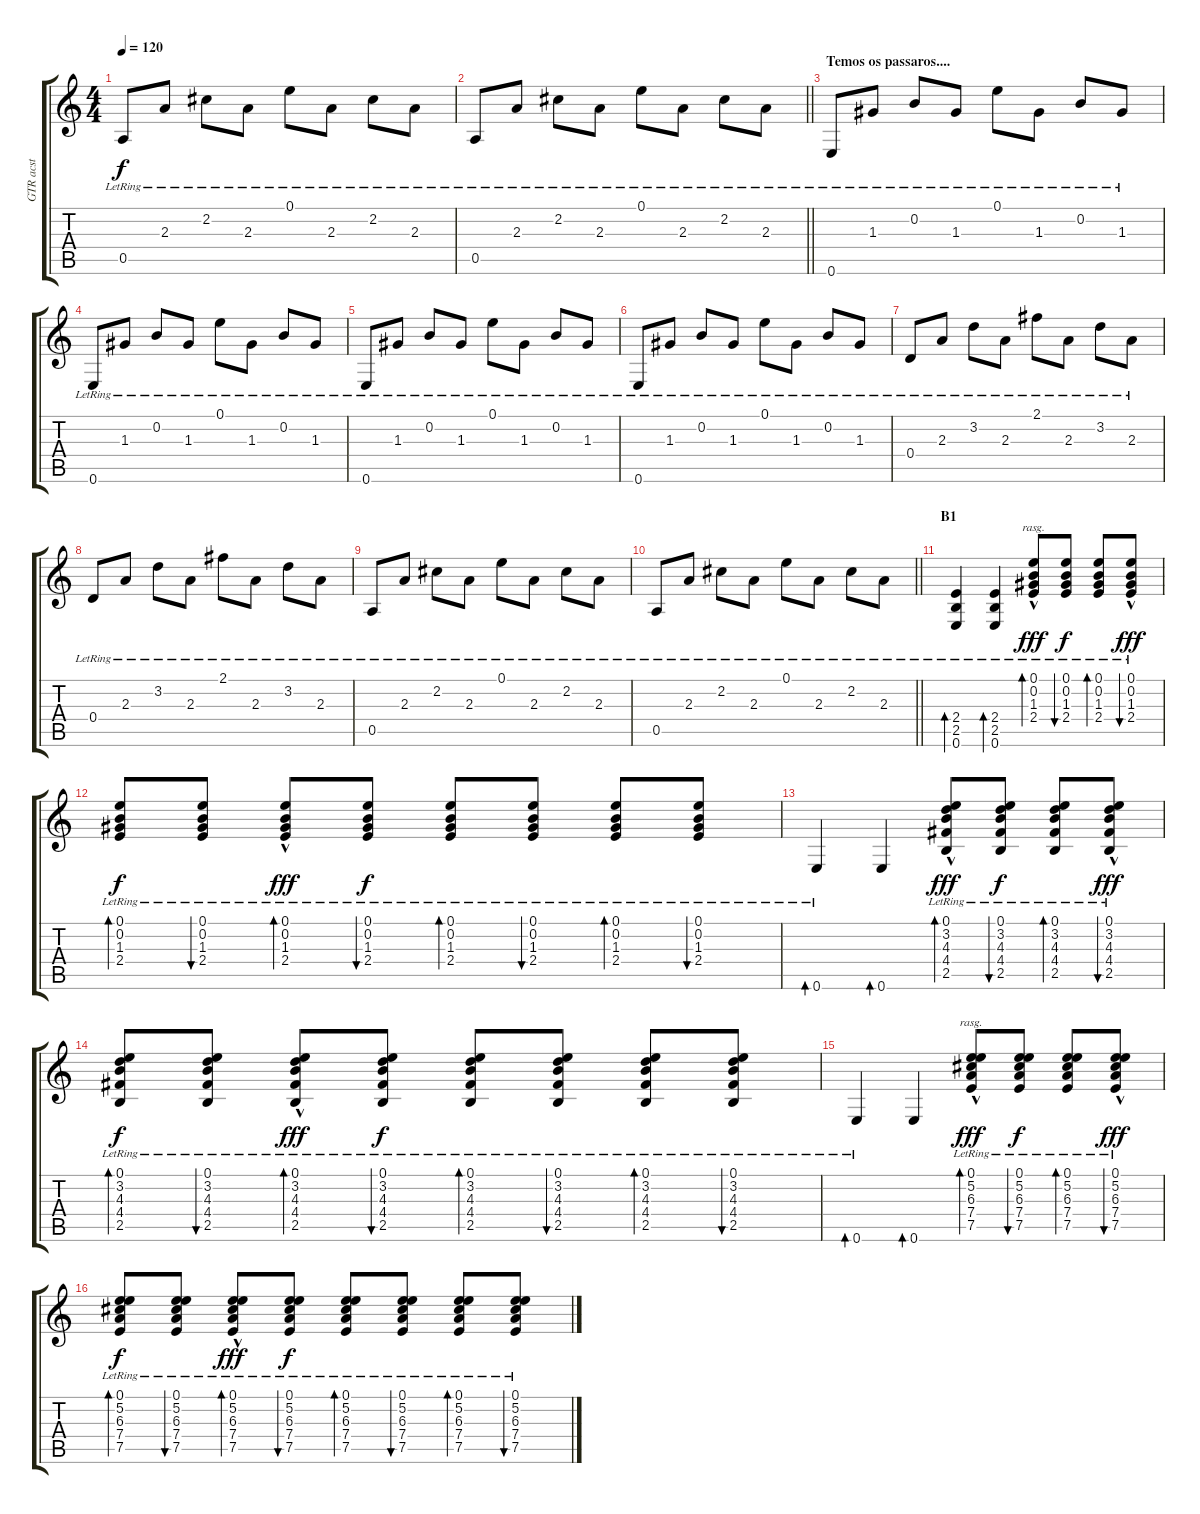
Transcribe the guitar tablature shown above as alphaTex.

\track ("GTR acst " "GTR acst ") {instrument acousticguitarsteel}
\staff {score tabs}
\tuning (E4 B3 G3 D3 A2 E2) {hide}
\ts (4 4)
\tempo 120
\clef g2
\ks c
0.5{lr}.8{dy f} 2.3{lr}.8 2.2{lr}.8 2.3{lr}.8 0.1{lr}.8 2.3{lr}.8 2.2{lr}.8 2.3{lr}.8 |
\barLineRight lightlight
0.5{lr}.8 2.3{lr}.8 2.2{lr}.8 2.3{lr}.8 0.1{lr}.8 2.3{lr}.8 2.2{lr}.8 2.3{lr}.8 |
\section ("" "Temos os passaros....")
0.6{lr}.8 1.3{lr}.8 0.2{lr}.8 1.3{lr}.8 0.1{lr}.8 1.3{lr}.8 0.2{lr}.8 1.3{lr}.8 |
0.6{lr}.8 1.3{lr}.8 0.2{lr}.8 1.3{lr}.8 0.1{lr}.8 1.3{lr}.8 0.2{lr}.8 1.3{lr}.8 |
0.6{lr}.8 1.3{lr}.8 0.2{lr}.8 1.3{lr}.8 0.1{lr}.8 1.3{lr}.8 0.2{lr}.8 1.3{lr}.8 |
0.6{lr}.8 1.3{lr}.8 0.2{lr}.8 1.3{lr}.8 0.1{lr}.8 1.3{lr}.8 0.2{lr}.8 1.3{lr}.8 |
0.4{lr}.8 2.3{lr}.8 3.2{lr}.8 2.3{lr}.8 2.1{lr}.8 2.3{lr}.8 3.2{lr}.8 2.3{lr}.8 |
0.4{lr}.8 2.3{lr}.8 3.2{lr}.8 2.3{lr}.8 2.1{lr}.8 2.3{lr}.8 3.2{lr}.8 2.3{lr}.8 |
0.5{lr}.8 2.3{lr}.8 2.2{lr}.8 2.3{lr}.8 0.1{lr}.8 2.3{lr}.8 2.2{lr}.8 2.3{lr}.8 |
\barLineRight lightlight
0.5{lr}.8 2.3{lr}.8 2.2{lr}.8 2.3{lr}.8 0.1{lr}.8 2.3{lr}.8 2.2{lr}.8 2.3{lr}.8 |
\section ("" "B1")
(2.4{lr} 2.5{lr} 0.6{lr}).4{bd 30} (2.4{lr} 2.5{lr} 0.6{lr}).4{bd 30} (0.1{hac lr} 0.2{hac lr} 1.3{hac lr} 2.4{hac lr}).8{bd 240 rasg ii dy fff} (0.1{lr} 0.2{lr} 1.3{lr} 2.4{lr}).8{bu 120 dy f} (0.1{lr} 0.2{lr} 1.3{lr} 2.4{lr}).8{bd 120} (0.1{hac lr} 0.2{hac lr} 1.3{hac lr} 2.4{hac lr}).8{bu 30 dy fff} |
(0.1{lr} 0.2{lr} 1.3{lr} 2.4{lr}).8{bd 30 dy f} (0.1{lr} 0.2{lr} 1.3{lr} 2.4{lr}).8{bu 30} (0.1{hac lr} 0.2{hac lr} 1.3{hac lr} 2.4{hac lr}).8{bd 30 dy fff} (0.1{lr} 0.2{lr} 1.3{lr} 2.4{lr}).8{bu 30 dy f} (0.1{lr} 0.2{lr} 1.3{lr} 2.4{lr}).8{bd 30} (0.1{lr} 0.2{lr} 1.3{lr} 2.4{lr}).8{bu 30} (0.1{lr} 0.2{lr} 1.3{lr} 2.4{lr}).8{bd 30} (0.1{lr} 0.2{lr} 1.3{lr} 2.4{lr}).8{bu 30} |
0.6{lr}.4{bd 30} 0.6.4{bd 30} (0.1{hac lr} 3.2{hac lr} 4.3{hac lr} 4.4{hac lr} 2.5).8{bd 30 dy fff} (0.1{lr} 3.2{lr} 4.3{lr} 4.4{lr} 2.5).8{bu 30 dy f} (0.1{lr} 3.2{lr} 4.3{lr} 4.4{lr} 2.5).8{bd 30} (0.1{hac lr} 3.2{hac lr} 4.3{hac lr} 4.4{hac lr} 2.5{hac}).8{bu 30 dy fff} |
(0.1{lr} 3.2{lr} 4.3{lr} 4.4{lr} 2.5).8{bd 30 dy f} (0.1{lr} 3.2{lr} 4.3{lr} 4.4{lr} 2.5).8{bu 30} (0.1{hac lr} 3.2{hac lr} 4.3{hac lr} 4.4{hac lr} 2.5{hac}).8{bd 30 dy fff} (0.1{lr} 3.2{lr} 4.3{lr} 4.4{lr} 2.5).8{bu 30 dy f} (0.1{lr} 3.2{lr} 4.3{lr} 4.4{lr} 2.5).8{bd 30} (0.1{lr} 3.2{lr} 4.3{lr} 4.4{lr} 2.5).8{bu 30} (0.1{lr} 3.2{lr} 4.3{lr} 4.4{lr} 2.5).8{bd 30} (0.1{lr} 3.2{lr} 4.3{lr} 4.4{lr} 2.5).8{bu 30} |
0.6{lr}.4{bd 30} 0.6.4{bd 30} (0.1{hac lr} 5.2{hac lr} 6.3{hac lr} 7.4{hac lr} 7.5).8{bd 240 rasg ii dy fff} (0.1{lr} 5.2{lr} 6.3{lr} 7.4{lr} 7.5).8{bu 30 dy f} (0.1{lr} 5.2{lr} 6.3{lr} 7.4{lr} 7.5).8{bd 30} (0.1{hac lr} 5.2{hac lr} 6.3{hac lr} 7.4{hac lr} 7.5{hac}).8{bu 30 dy fff} |
(0.1{lr} 5.2{lr} 6.3{lr} 7.4{lr} 7.5).8{bd 30 dy f} (0.1{lr} 5.2{lr} 6.3{lr} 7.4{lr} 7.5).8{bu 30} (0.1{hac lr} 5.2{hac lr} 6.3{hac lr} 7.4{hac lr} 7.5{hac}).8{bd 30 dy fff} (0.1{lr} 5.2{lr} 6.3{lr} 7.4{lr} 7.5).8{bu 30 dy f} (0.1{lr} 5.2{lr} 6.3{lr} 7.4{lr} 7.5).8{bd 30} (0.1{lr} 5.2{lr} 6.3{lr} 7.4{lr} 7.5).8{bu 30} (0.1{lr} 5.2{lr} 6.3{lr} 7.4{lr} 7.5).8{bd 30} (0.1{lr} 5.2{lr} 6.3{lr} 7.4{lr} 7.5).8{bu 30}
